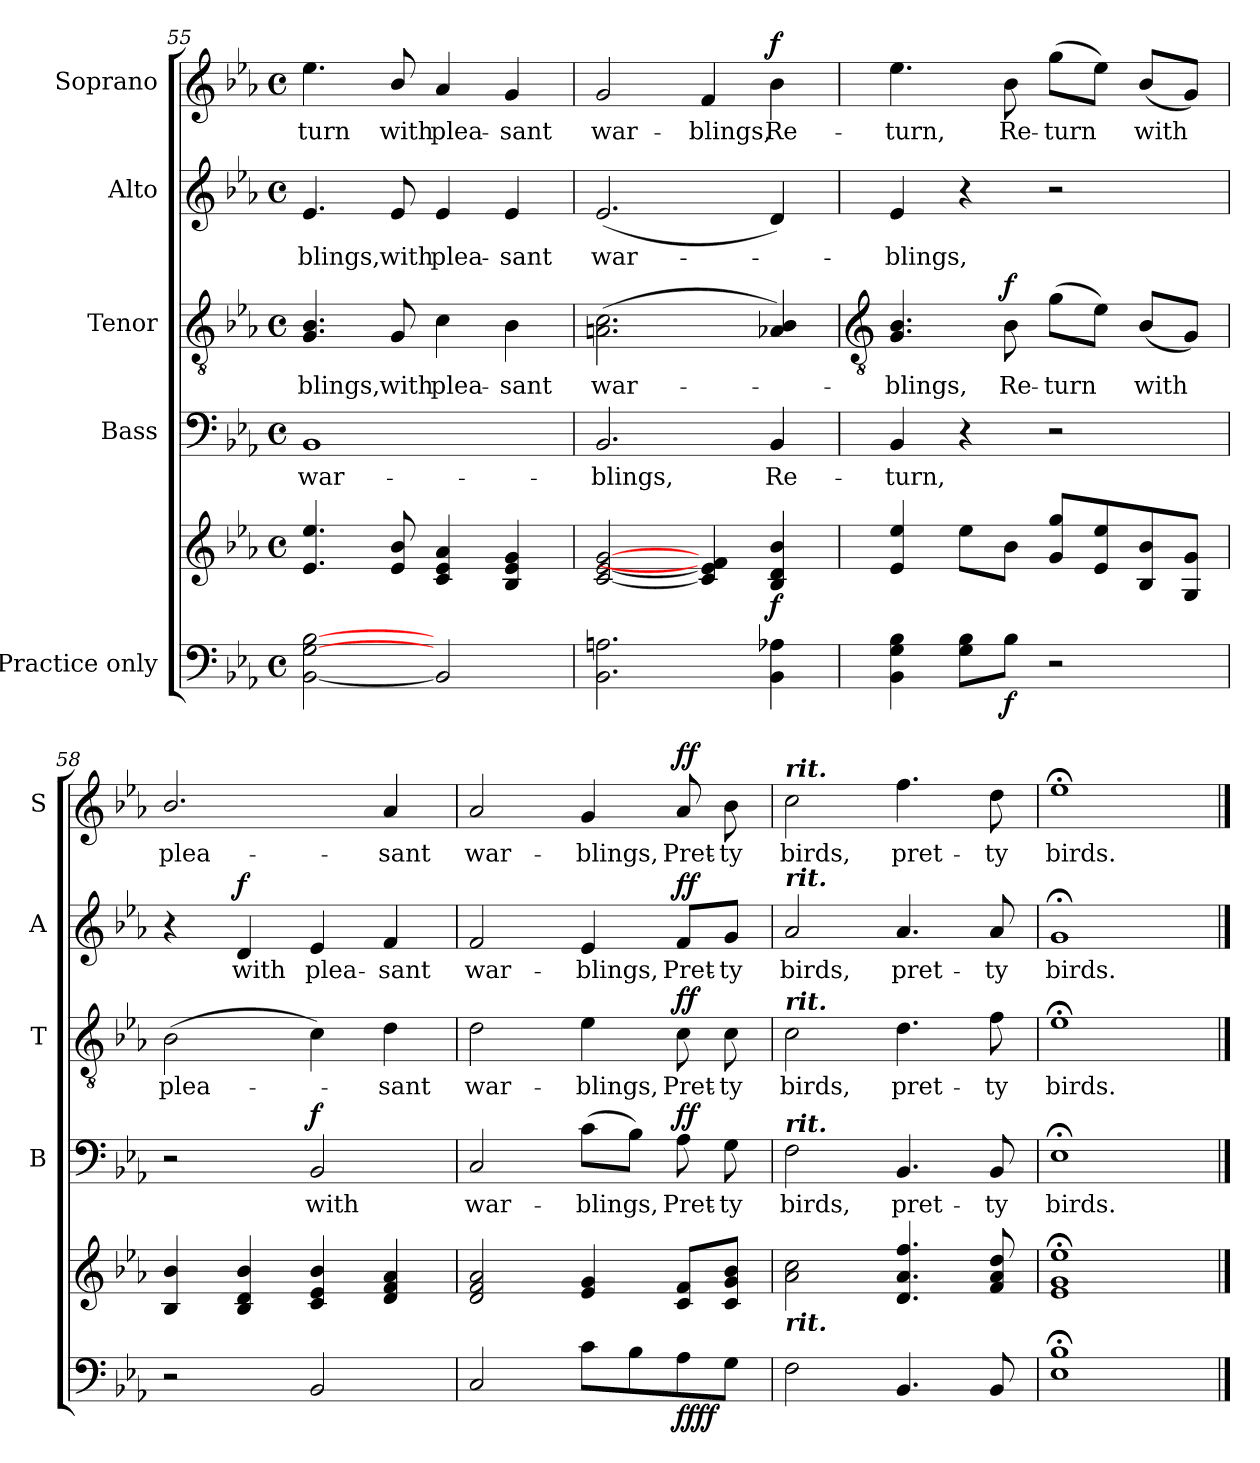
**kern	**kern	**dynam	**kern	**text	**dynam	**kern	**text	**dynam	**kern	**text	**dynam	**kern	**text	**dynam
*part5	*part5	*part5	*part4	*part4	*part4	*part3	*part3	*part3	*part2	*part2	*part2	*part1	*part1	*part1
*staff6	*staff5	*staff5/6	*staff4	*staff4	*staff4	*staff3	*staff3	*staff3	*staff2	*staff2	*staff2	*staff1	*staff1	*staff1
*I"Practice only	*	*	*I"Bass	*	*	*I"Tenor	*	*	*I"Alto	*	*	*I"Soprano	*	*
*	*	*	*I'B	*	*	*I'T	*	*	*I'A	*	*	*I'S	*	*
*clefF4	*clefG2	*	*clefF4	*	*	*clefGv2	*	*	*clefG2	*	*	*clefG2	*	*
*k[b-e-a-]	*k[b-e-a-]	*	*k[b-e-a-]	*	*	*k[b-e-a-]	*	*	*k[b-e-a-]	*	*	*k[b-e-a-]	*	*
*E-:	*E-:	*	*E-:	*	*	*E-:	*	*	*E-:	*	*	*E-:	*	*
*M4/4	*M4/4	*	*M4/4	*	*	*M4/4	*	*	*M4/4	*	*	*M4/4	*	*
*met(c)	*met(c)	*	*met(c)	*	*	*met(c)	*	*	*met(c)	*	*	*met(c)	*	*
=55	=55	=55	=55	=55	=55	=55	=55	=55	=55	=55	=55	=55	=55	=55
!	!	!	!	!LO:LY:b	!	!	!LO:LY:b	!	!	!LO:LY:b	!	!	!LO:LY:b	!
[2BB- [2G [2B-	4.e- 4.ee-	.	1BB-	war-	.	4.G 4.B-	blings,	.	4.e-	blings,	.	4.ee-	-turn	.
!	!	!	!	!	!	!	!LO:LY:b	!	!	!LO:LY:b	!	!	!LO:LY:b	!
.	8e-/ 8b-/	.	.	.	.	8G	with	.	8e-	with	.	8b-/	with	.
!	!	!	!	!	!	!	!LO:LY:b	!	!	!LO:LY:b	!	!	!LO:LY:b	!
2BB-]	4c 4e- 4a-	.	.	.	.	4c	plea-	.	4e-	plea-	.	4a-	plea-	.
!	!	!	!	!	!	!	!LO:LY:b	!	!	!LO:LY:b	!	!	!LO:LY:b	!
.	4B- 4e- 4g	.	.	.	.	4B-	-sant	.	4e-	-sant	.	4g	-sant	.
=56	=56	=56	=56	=56	=56	=56	=56	=56	=56	=56	=56	=56	=56	=56
!	!	!	!	!LO:LY:b	!	!	!LO:LY:b	!	!	!LO:LY:b	!	!	!LO:LY:b	!
2.BB- 2.An	[2c [2e- [2g	.	2.BB-	-blings,	.	(>2.An 2.c	war-	.	(<2.e-	war-	.	2g	war-	.
!	!	!	!	!	!	!	!	!	!	!	!	!	!LO:LY:b	!
.	4c] 4e-] 4f]	.	.	.	.	.	.	.	.	.	.	4f	-blings,	.
!	!	!LO:DY:b	!	!LO:LY:b	!	!	!	!	!	!	!	!	!LO:LY:b	!LO:DY:b
4BB- 4A-X	4B- 4d 4b-	f	4BB-	Re-	.	4A-X 4B-)	.	.	4d)	.	.	4b-	Re-	f
!!LO:LB:g=z
=57	=57	=57	=57	=57	=57	=57	=57	=57	=57	=57	=57	=57	=57	=57
*	*	*	*	*	*	*clefGv2	*	*	*	*	*	*	*	*
!	!	!	!	!LO:LY:b	!	!	!LO:LY:b	!	!	!LO:LY:b	!	!	!LO:LY:b	!
4BB- 4G 4B-	4e- 4ee-	.	4BB-	-turn,	.	4.G 4.B-	blings,	.	4e-	blings,	.	4.ee-	-turn,	.
8G\ 8B-\L	8ee-L	.	4r	.	.	.	.	.	4r	.	.	.	.	.
!	!	!LO:DY:b=2	!	!	!	!	!LO:LY:b	!LO:DY:b	!	!	!	!	!LO:LY:b	!
8B-\J	8b-J	f	.	.	.	8B-	Re-	f	.	.	.	8b-	Re-	.
!	!	!	!	!	!	!	!LO:LY:b	!	!	!	!	!	!LO:LY:b	!
2r	8g 8ggL	.	2r	.	.	(>8gL	-turn	.	2r	.	.	(>8ggL	-turn	.
.	8e- 8ee-	.	.	.	.	8e-J)	.	.	.	.	.	8ee-J)	.	.
!	!	!	!	!	!	!	!LO:LY:b	!	!	!	!	!	!LO:LY:b	!
.	8B- 8b-	.	.	.	.	(<8B-L	with	.	.	.	.	(<8b-L	with	.
.	8G 8gJ	.	.	.	.	8GJ)	.	.	.	.	.	8gJ)	.	.
=58	=58	=58	=58	=58	=58	=58	=58	=58	=58	=58	=58	=58	=58	=58
!	!	!	!	!	!	!	!LO:LY:b	!	!	!	!	!	!LO:LY:b	!
2r	4B-/ 4b-/	.	2r	.	.	(>2B-	plea-	.	4r	.	.	2.b-/	plea-	.
!	!	!	!	!	!	!	!	!	!	!LO:LY:b	!LO:DY:b	!	!	!
.	4B- 4d 4b-	.	.	.	.	.	.	.	4d	with	f	.	.	.
!	!	!	!	!LO:LY:b	!LO:DY:b	!	!	!	!	!LO:LY:b	!	!	!	!
2BB-	4c 4e- 4b-	.	2BB-	with	f	4c)	.	.	4e-	plea-	.	.	.	.
!	!	!	!	!	!	!	!LO:LY:b	!	!	!LO:LY:b	!	!	!LO:LY:b	!
.	4d 4f 4a-	.	.	.	.	4d	sant	.	4f	-sant	.	4a-	-sant	.
=59	=59	=59	=59	=59	=59	=59	=59	=59	=59	=59	=59	=59	=59	=59
!	!	!	!	!LO:LY:b	!	!	!LO:LY:b	!	!	!LO:LY:b	!	!	!LO:LY:b	!
2C	2d 2f 2a-	.	2C	war-	.	2d	war-	.	2f	war-	.	2a-	war-	.
!	!	!	!	!LO:LY:b	!	!	!LO:LY:b	!	!	!LO:LY:b	!	!	!LO:LY:b	!
8cL	4e- 4g	.	(>8cL	-blings,	.	4e-	-blings,	.	4e-	-blings,	.	4g	-blings,	.
8B-	.	.	8B-J)	.	.	.	.	.	.	.	.	.	.	.
!	!	!LO:DY:b=2	!	!LO:LY:b	!	!	!LO:LY:b	!	!	!LO:LY:b	!	!	!LO:LY:b	!
!	!	!LO:DY:n=1:b	!	!	!LO:DY:b	!	!	!LO:DY:b	!	!	!LO:DY:b	!	!	!LO:DY:b
8A-	8c 8fL	ff ff	8A-	Pret-	ff	8c	Pret-	ff	8f/L	Pret-	ff	8a-	Pret-	ff
!	!	!	!	!LO:LY:b	!	!	!LO:LY:b	!	!	!LO:LY:b	!	!	!LO:LY:b	!
8GJ	8c 8g 8b-J	.	8G	-ty	.	8c	-ty	.	8g/J	-ty	.	8b-	-ty	.
=60	=60	=60	=60	=60	=60	=60	=60	=60	=60	=60	=60	=60	=60	=60
!	!	!	!	!	!	!	!	!	!	!	!	!LO:TX:a:Bi:t=rit.	!	!
!	!	!	!	!	!	!	!	!	!LO:TX:a:Bi:t=rit.	!	!	!	!	!
!	!	!	!	!	!	!LO:TX:a:Bi:t=rit.	!	!	!	!	!	!	!	!
!	!	!	!LO:TX:a:Bi:t=rit.	!	!	!	!	!	!	!	!	!	!	!
!	!LO:TX:b:Bi:t=rit.	!	!	!	!	!	!	!	!	!	!	!	!	!
!	!	!	!	!LO:LY:b	!	!	!LO:LY:b	!	!	!LO:LY:b	!	!	!LO:LY:b	!
2F	2a- 2cc	.	2F	birds,	.	2c	birds,	.	2a-	birds,	.	2cc	birds,	.
!	!	!	!	!LO:LY:b	!	!	!LO:LY:b	!	!	!LO:LY:b	!	!	!LO:LY:b	!
4.BB-	4.d 4.a- 4.ff	.	4.BB-	pret-	.	4.d	pret-	.	4.a-	pret-	.	4.ff	pret-	.
!	!	!	!	!LO:LY:b	!	!	!LO:LY:b	!	!	!LO:LY:b	!	!	!LO:LY:b	!
8BB-	8f 8a- 8dd	.	8BB-	-ty	.	8f	-ty	.	8a-	-ty	.	8dd	-ty	.
=61	=61	=61	=61	=61	=61	=61	=61	=61	=61	=61	=61	=61	=61	=61
!	!	!	!	!LO:LY:b	!	!	!LO:LY:b	!	!	!LO:LY:b	!	!	!LO:LY:b	!
1E-;< 1B-;<	1e-;< 1g;< 1ee-;<	.	1E-;<	birds.	.	1e-;<	birds.	.	1g;<	birds.	.	1ee-;<	birds.	.
==	==	==	==	==	==	==	==	==	==	==	==	==	==	==
*-	*-	*-	*-	*-	*-	*-	*-	*-	*-	*-	*-	*-	*-	*-
